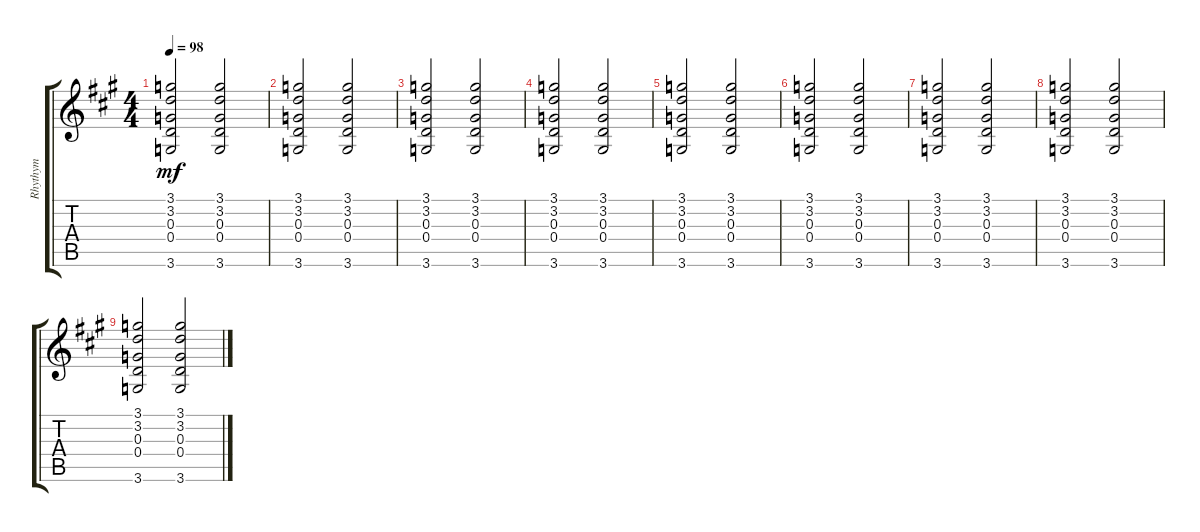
\track ("Rhythym" "Rhythym") {instrument electricguitarjazz}
\staff {score tabs}
\tuning (E4 B3 G3 D3 A2 E2) {hide}
\ts (4 4)
\tempo 98
\clef g2
\ks a
(3.1 3.2 0.3 0.4 3.6).2{dy mf} (3.1 3.2 0.3 0.4 3.6).2 |
(3.1 3.2 0.3 0.4 3.6).2 (3.1 3.2 0.3 0.4 3.6).2 |
(3.1 3.2 0.3 0.4 3.6).2 (3.1 3.2 0.3 0.4 3.6).2 |
(3.1 3.2 0.3 0.4 3.6).2 (3.1 3.2 0.3 0.4 3.6).2 |
(3.1 3.2 0.3 0.4 3.6).2 (3.1 3.2 0.3 0.4 3.6).2 |
(3.1 3.2 0.3 0.4 3.6).2 (3.1 3.2 0.3 0.4 3.6).2 |
(3.1 3.2 0.3 0.4 3.6).2 (3.1 3.2 0.3 0.4 3.6).2 |
(3.1 3.2 0.3 0.4 3.6).2 (3.1 3.2 0.3 0.4 3.6).2 |
(3.1 3.2 0.3 0.4 3.6).2 (3.1 3.2 0.3 0.4 3.6).2
